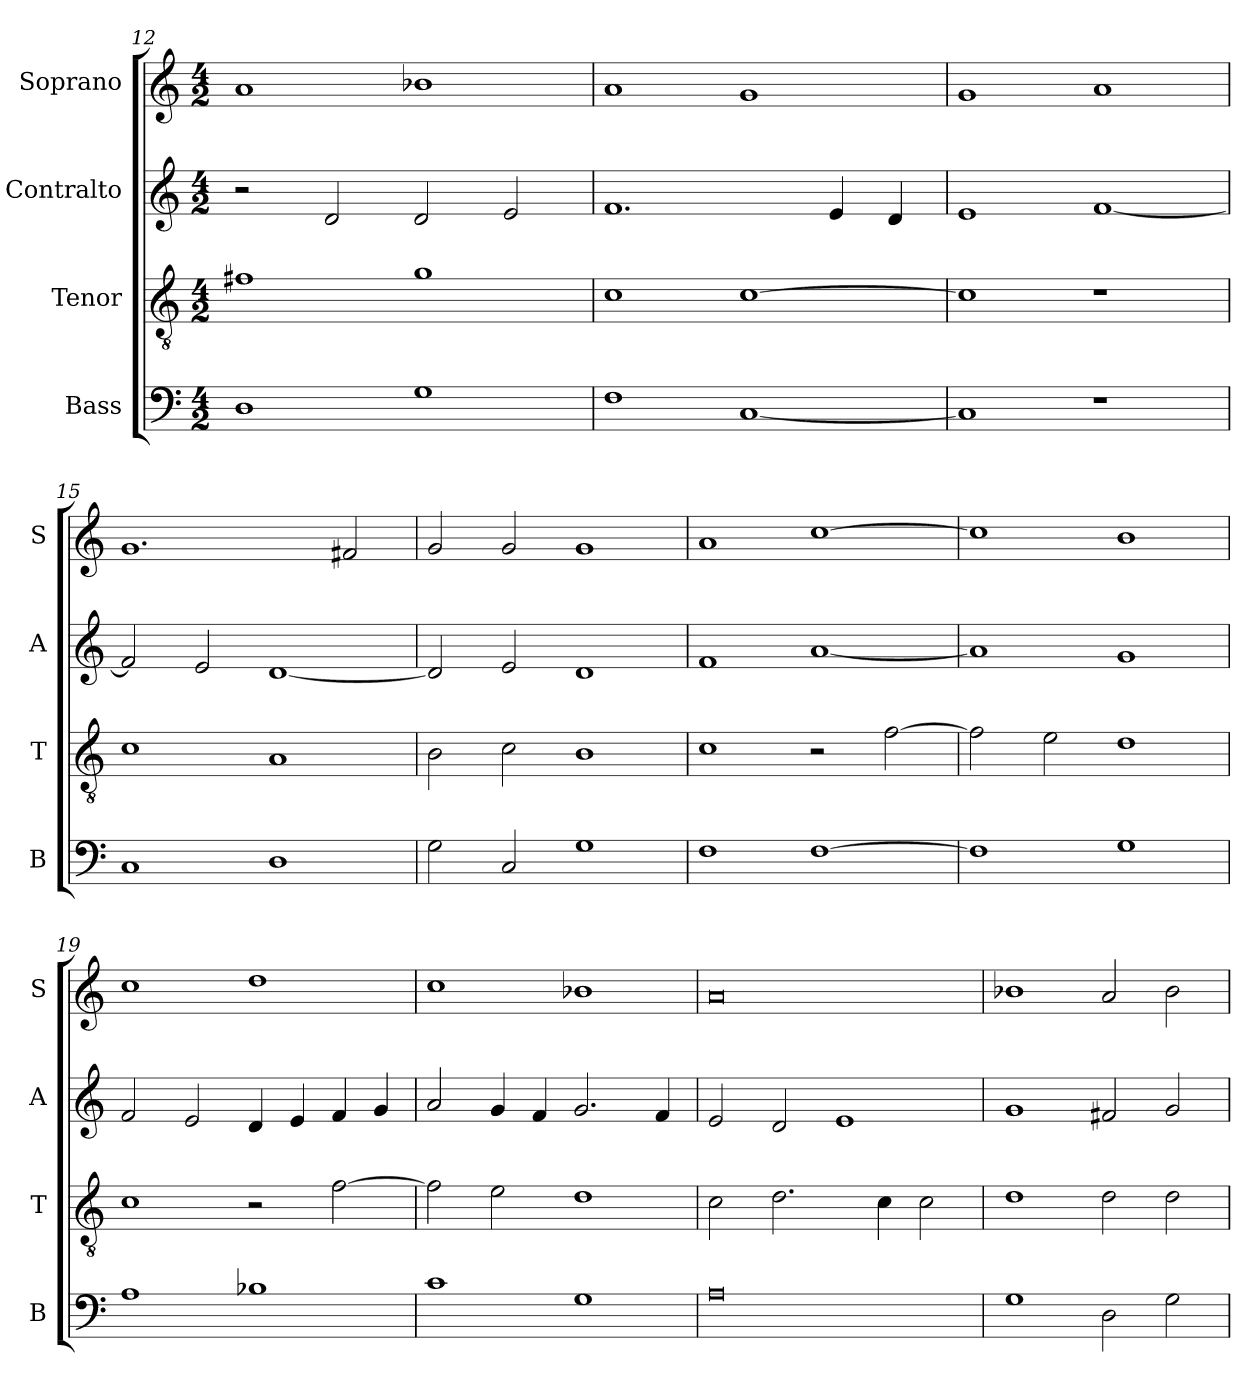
**kern	**kern	**kern	**kern
*part4	*part3	*part2	*part1
*staff4	*staff3	*staff2	*staff1
*I"Bass	*I"Tenor	*I"Contralto	*I"Soprano
*I'B	*I'T	*I'A	*I'S
*clefF4	*clefGv2	*clefG2	*clefG2
*k[]	*k[]	*k[]	*k[]
*M4/2	*M4/2	*M4/2	*M4/2
=12	=12	=12	=12
1D	1f#X	2r	1a
.	.	2d	.
1G	1g	2d	1b-X
.	.	2e	.
=13	=13	=13	=13
1F	1c	1.f	1a
[1C	[1c	.	1g
.	.	4e	.
.	.	4d	.
=14	=14	=14	=14
1C]	1c]	1e	1g
1r	1r	[1f	1a
=15	=15	=15	=15
1C	1c	2f]	1.g
.	.	2e	.
1D	1A	[1d	.
.	.	.	2f#X
=16	=16	=16	=16
2G	2B	2d]	2g
2C	2c	2e	2g
1G	1B	1d	1g
=17	=17	=17	=17
1F	1c	1f	1a
[1F	2r	[1a	[1cc
.	[2f	.	.
=18	=18	=18	=18
1F]	2f]	1a]	1cc]
.	2e	.	.
1G	1d	1g	1b
=19	=19	=19	=19
1A	1c	2f	1cc
.	.	2e	.
1B-X	2r	4d	1dd
.	.	4e	.
.	[2f	4f	.
.	.	4g	.
=20	=20	=20	=20
1c	2f]	2a	1cc
.	2e	4g	.
.	.	4f	.
1G	1d	2.g	1b-X
.	.	4f	.
=21	=21	=21	=21
0A	2c	2e	0a
.	2.d	2d	.
.	.	1e	.
.	4c	.	.
.	2c	.	.
=22	=22	=22	=22
1G	1d	1g	1b-X
2D	2d	2f#X	2a
2G	2d	2g	2b-
=	=	=	=
*-	*-	*-	*-
